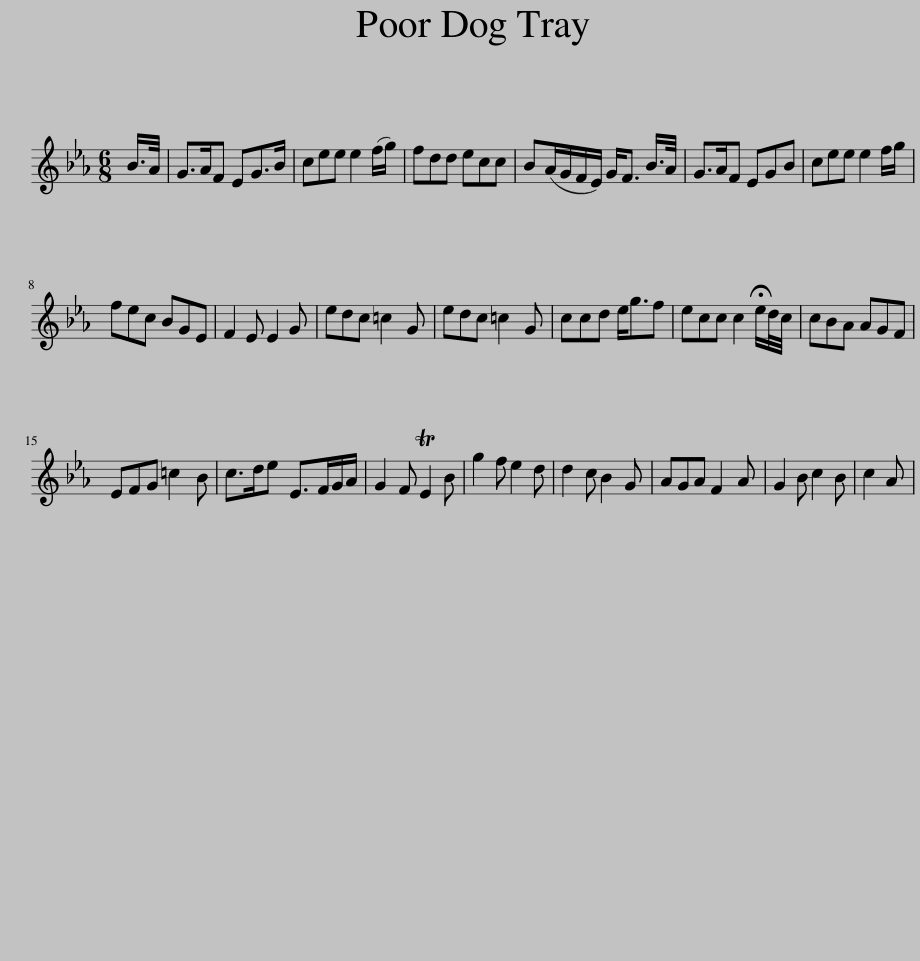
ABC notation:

X:1
L:1/8
M:6/8
I:linebreak $
K:Eb
V:1 treble
V:1
 B/>A/ | G>AF EG>B | cee e2 (f/g/) | fdd ecc | B(A/G/F/E/) G<F B/>A/ | %5
 G>AF EGB | cee e2 f/g/ |$ fec BGE | F2 E E2 G | edc =c2 G | %10
 edc =c2 G | ccd e<gf | ecc c2 !fermata!e/d/4c/4 | cBA AGF |$ EFG =c2 B | %15
 c>de E>FG/A/ | G2 F TE2 B | g2 f e2 d | d2 c B2 G | AGA F2 A | %20
 G2 B c2 B | c2 A | %22
